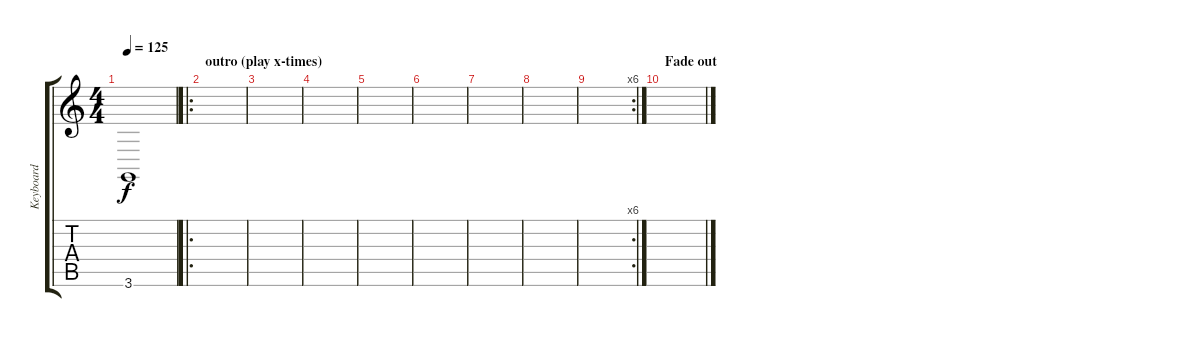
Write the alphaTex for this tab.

\track ("Keyboard " "Keyboard ") {instrument synthstrings1}
\staff {score tabs}
\tuning (E4 B3 G3 D3 A2 E2) {hide}
\ts (4 4)
\tempo 125
\clef g2
\ks c
3.6{t}.1{dy f volume 7} |
\ro
\section ("" "outro (play x-times) ")
|
|
|
|
|
|
|
\rc 6
|
\section ("" "Fade out")
